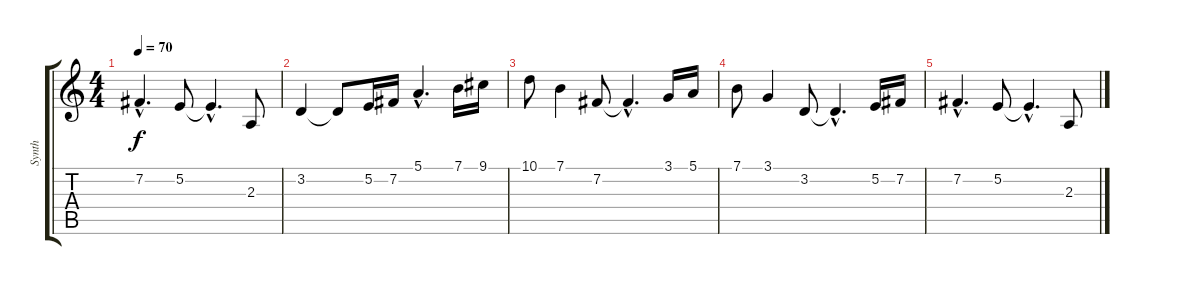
\track ("Synth" "Synth") {instrument frenchhorn}
\staff {score tabs}
\tuning (E4 B3 G3 D3 A2 E2) {hide}
\ts (4 4)
\tempo 70
\clef g2
\ks c
7.2{hac}.4{d dy f} 5.2.8 5.2{hac t}.4{d} 2.3.8 |
3.2.4{volume 7} 3.2{t}.8 5.2.16 7.2.16 5.1{hac}.4{d} 7.1.16 9.1.16 |
10.1.8 7.1.4 7.2.8 7.2{hac t}.4{d} 3.1.16 5.1.16 |
7.1.8{volume 0} 3.1.4 3.2.8 3.2{hac t}.4{d} 5.2.16 7.2.16 |
7.2{hac}.4{d} 5.2.8 5.2{hac t}.4{d} 2.3.8
